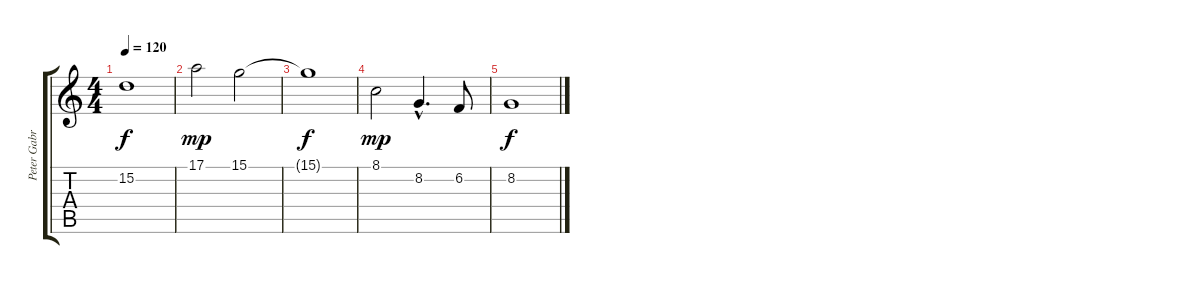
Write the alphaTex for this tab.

\track ("Peter Gabriel" "Peter Gabr") {instrument flute}
\staff {score tabs}
\tuning (E4 B3 G3 D3 A2 E2) {hide}
\ts (4 4)
\tempo 120
\clef g2
\ks c
15.2{t}.1{dy f} |
17.1.2{dy mp} 15.1.2 |
15.1{t}.1{dy f} |
8.1.2{dy mp} 8.2{hac}.4{d} 6.2.8 |
8.2.1{dy f}
